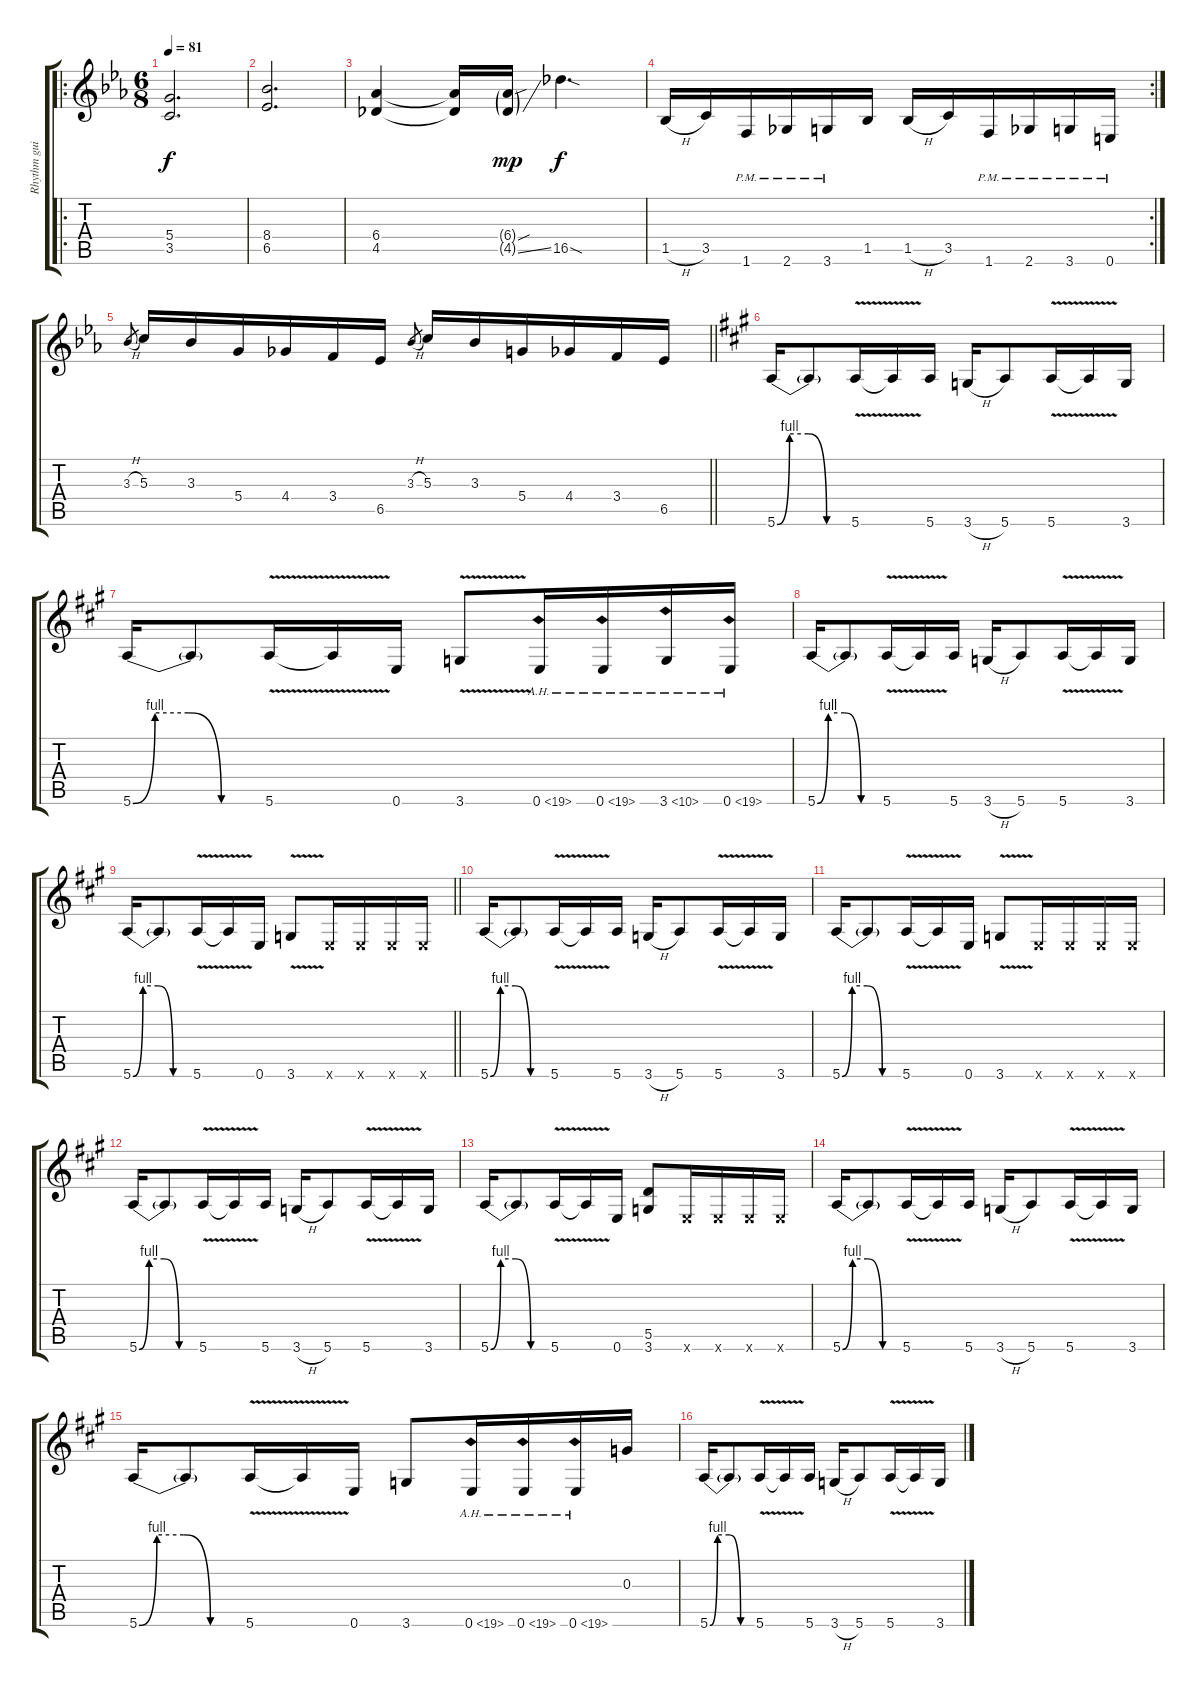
\track ("Rhythm guitar" "Rhythm gui") {instrument overdrivenguitar}
\staff {score tabs}
\tuning (E4 B3 G3 D3 A2 E2) {hide}
\ro
\ts (6 8)
\tempo 81
\clef g2
\ks eb
(5.4 3.5).2{d dy f} |
(8.4 6.5).2{d} |
(6.4 4.5).4 (6.4{t} 4.5{t}).16 (6.4{sou g} 4.5{ss g}).16{dy mp} 16.5{sod}.4{d dy f} |
\rc 2
1.5{h}.16 3.5.16 1.6{pm}.16 2.6{pm}.16 3.6{pm}.16 1.5.16 1.5{h}.16 3.5.16 1.6{pm}.16 2.6{pm}.16 3.6{pm}.16 0.6{pm}.16 |
\barLineRight lightlight
3.3{h}.8{gr} 5.3.16 3.3.16 5.4.16 4.4.16 3.4.16 6.5.16 3.3{h}.8{gr} 5.3.16 3.3.16 5.4.16 4.4.16 3.4.16 6.5.16 |
\ks a
5.6{be (custom 0 0 10 4 25 4 40 0 60 0)}.16 5.6{t}.8 5.6{v}.16 5.6{v t}.16 5.6.16 3.6{h}.16 5.6.8 5.6{v}.16 5.6{v t}.16 3.6.16 |
5.6{be (custom 0 0 10 4 25 4 40 0 60 0)}.16 5.6{t}.8 5.6{v}.16 5.6{v t}.16 0.6.16 3.6{v}.8 0.6{ah 19}.16 0.6{ah 19}.16 3.6{ah 7}.16 0.6{ah 19}.16 |
5.6{be (custom 0 0 10 4 25 4 40 0 60 0)}.16 5.6{t}.8 5.6{v}.16 5.6{v t}.16 5.6.16 3.6{h}.16 5.6.8 5.6{v}.16 5.6{v t}.16 3.6.16 |
\barLineRight lightlight
5.6{be (custom 0 0 10 4 25 4 40 0 60 0)}.16 5.6{t}.8 5.6{v}.16 5.6{v t}.16 0.6.16 3.6{v}.8 0.6{x}.16 0.6{x}.16 0.6{x}.16 0.6{x}.16 |
5.6{be (custom 0 0 10 4 25 4 40 0 60 0)}.16 5.6{t}.8 5.6{v}.16 5.6{v t}.16 5.6.16 3.6{h}.16 5.6.8 5.6{v}.16 5.6{v t}.16 3.6.16 |
5.6{be (custom 0 0 10 4 25 4 40 0 60 0)}.16 5.6{t}.8 5.6{v}.16 5.6{v t}.16 0.6.16 3.6{v}.8 0.6{x}.16 0.6{x}.16 0.6{x}.16 0.6{x}.16 |
5.6{be (custom 0 0 10 4 25 4 40 0 60 0)}.16 5.6{t}.8 5.6{v}.16 5.6{v t}.16 5.6.16 3.6{h}.16 5.6.8 5.6{v}.16 5.6{v t}.16 3.6.16 |
5.6{be (custom 0 0 10 4 25 4 40 0 60 0)}.16 5.6{t}.8 5.6{v}.16 5.6{v t}.16 0.6.16 (5.5 3.6).8 0.6{x}.16 0.6{x}.16 0.6{x}.16 0.6{x}.16 |
5.6{be (custom 0 0 10 4 25 4 40 0 60 0)}.16 5.6{t}.8 5.6{v}.16 5.6{v t}.16 5.6.16 3.6{h}.16 5.6.8 5.6{v}.16 5.6{v t}.16 3.6.16 |
5.6{be (custom 0 0 10 4 25 4 40 0 60 0)}.16 5.6{t}.8 5.6{v}.16 5.6{v t}.16 0.6.16 3.6.8 0.6{ah 19}.16 0.6{ah 19}.16 0.6{ah 19}.16 0.3.16 |
5.6{be (custom 0 0 10 4 25 4 40 0 60 0)}.16 5.6{t}.8 5.6{v}.16 5.6{v t}.16 5.6.16 3.6{h}.16 5.6.8 5.6{v}.16 5.6{v t}.16 3.6.16
